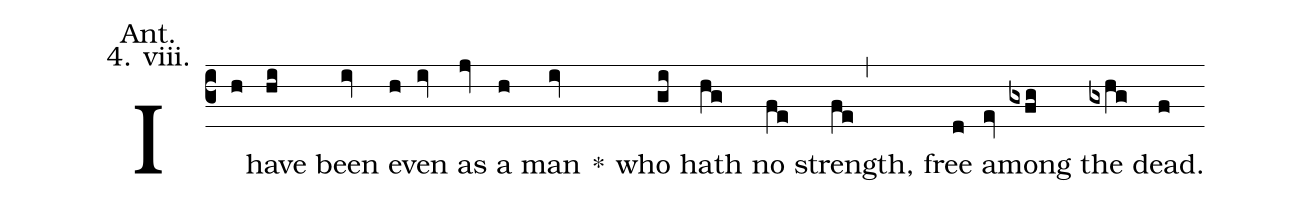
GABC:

annotation: Ant.;
annotation: 4. viii.;
%%
(c3) I(h) have(hi) been(iv) e(h)ven(iv) as(jv) a(h) man(iv) <sp>*</sp>() who(gi) hath(hg) no(fe) strength,(fe,) free(d) a(ev)mong(gxfg) the(gxhg) dead.(f)
